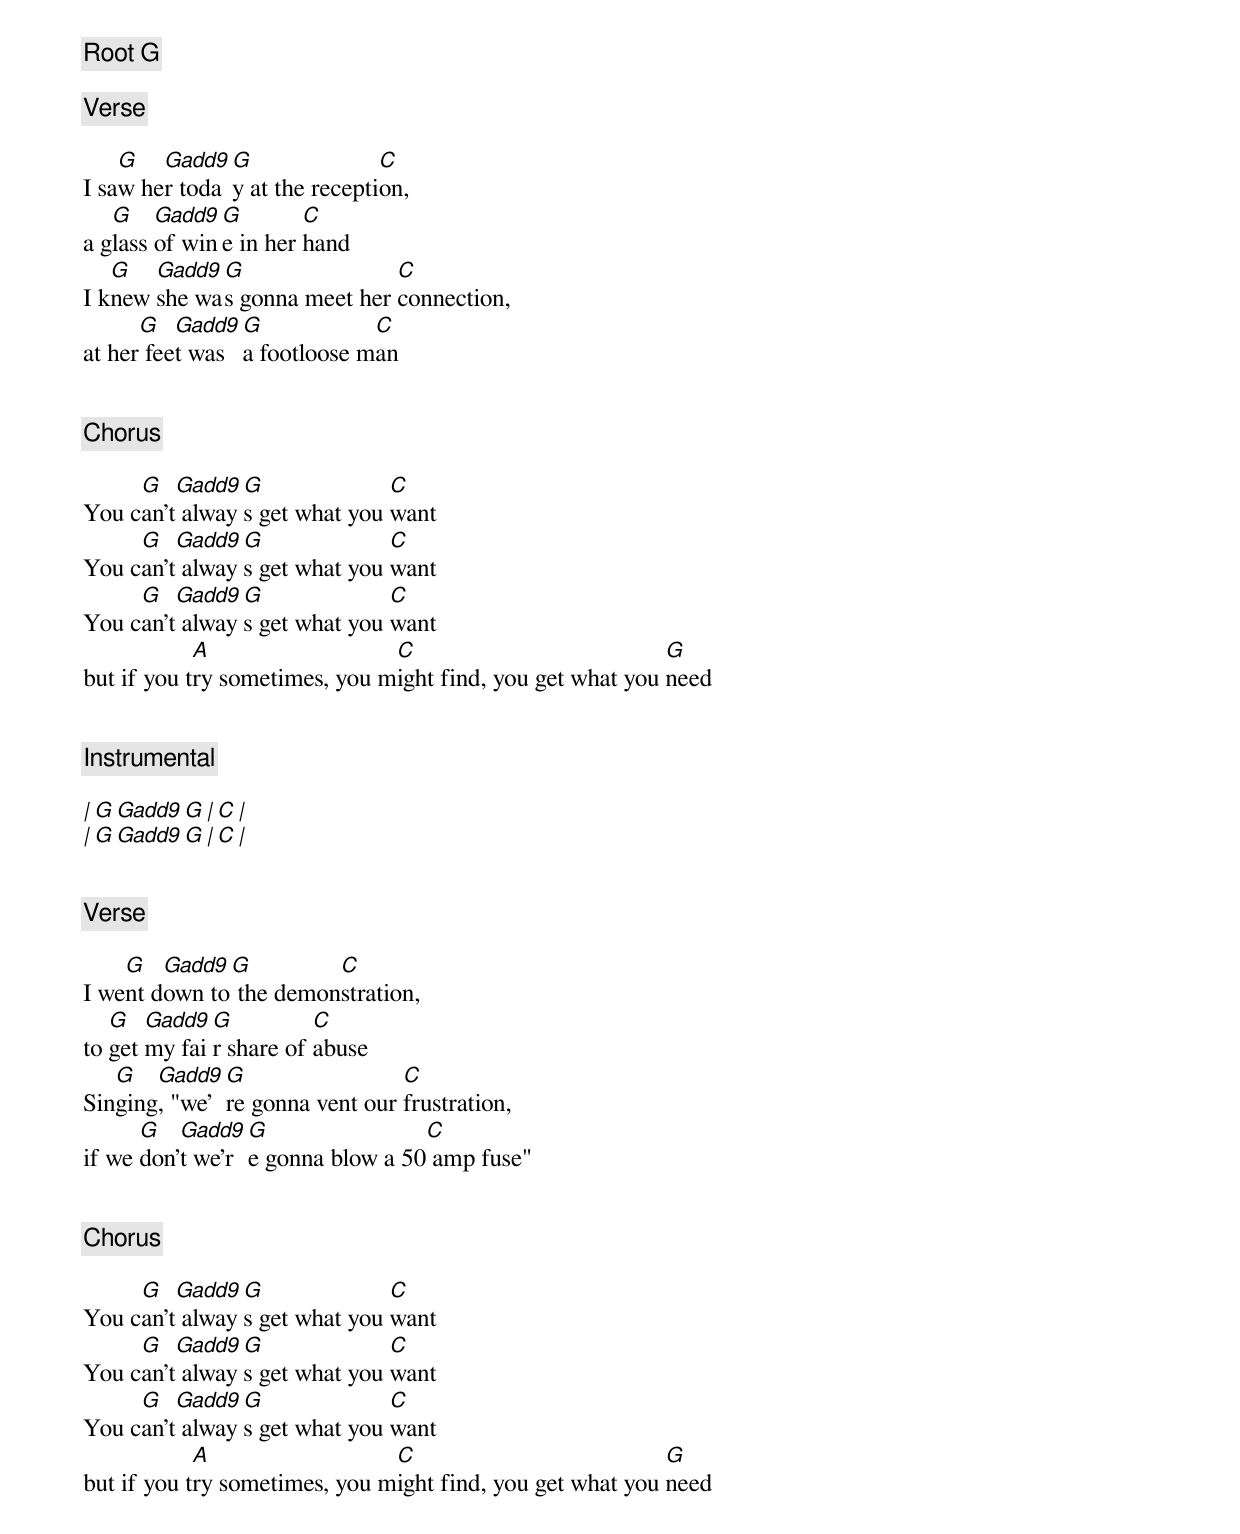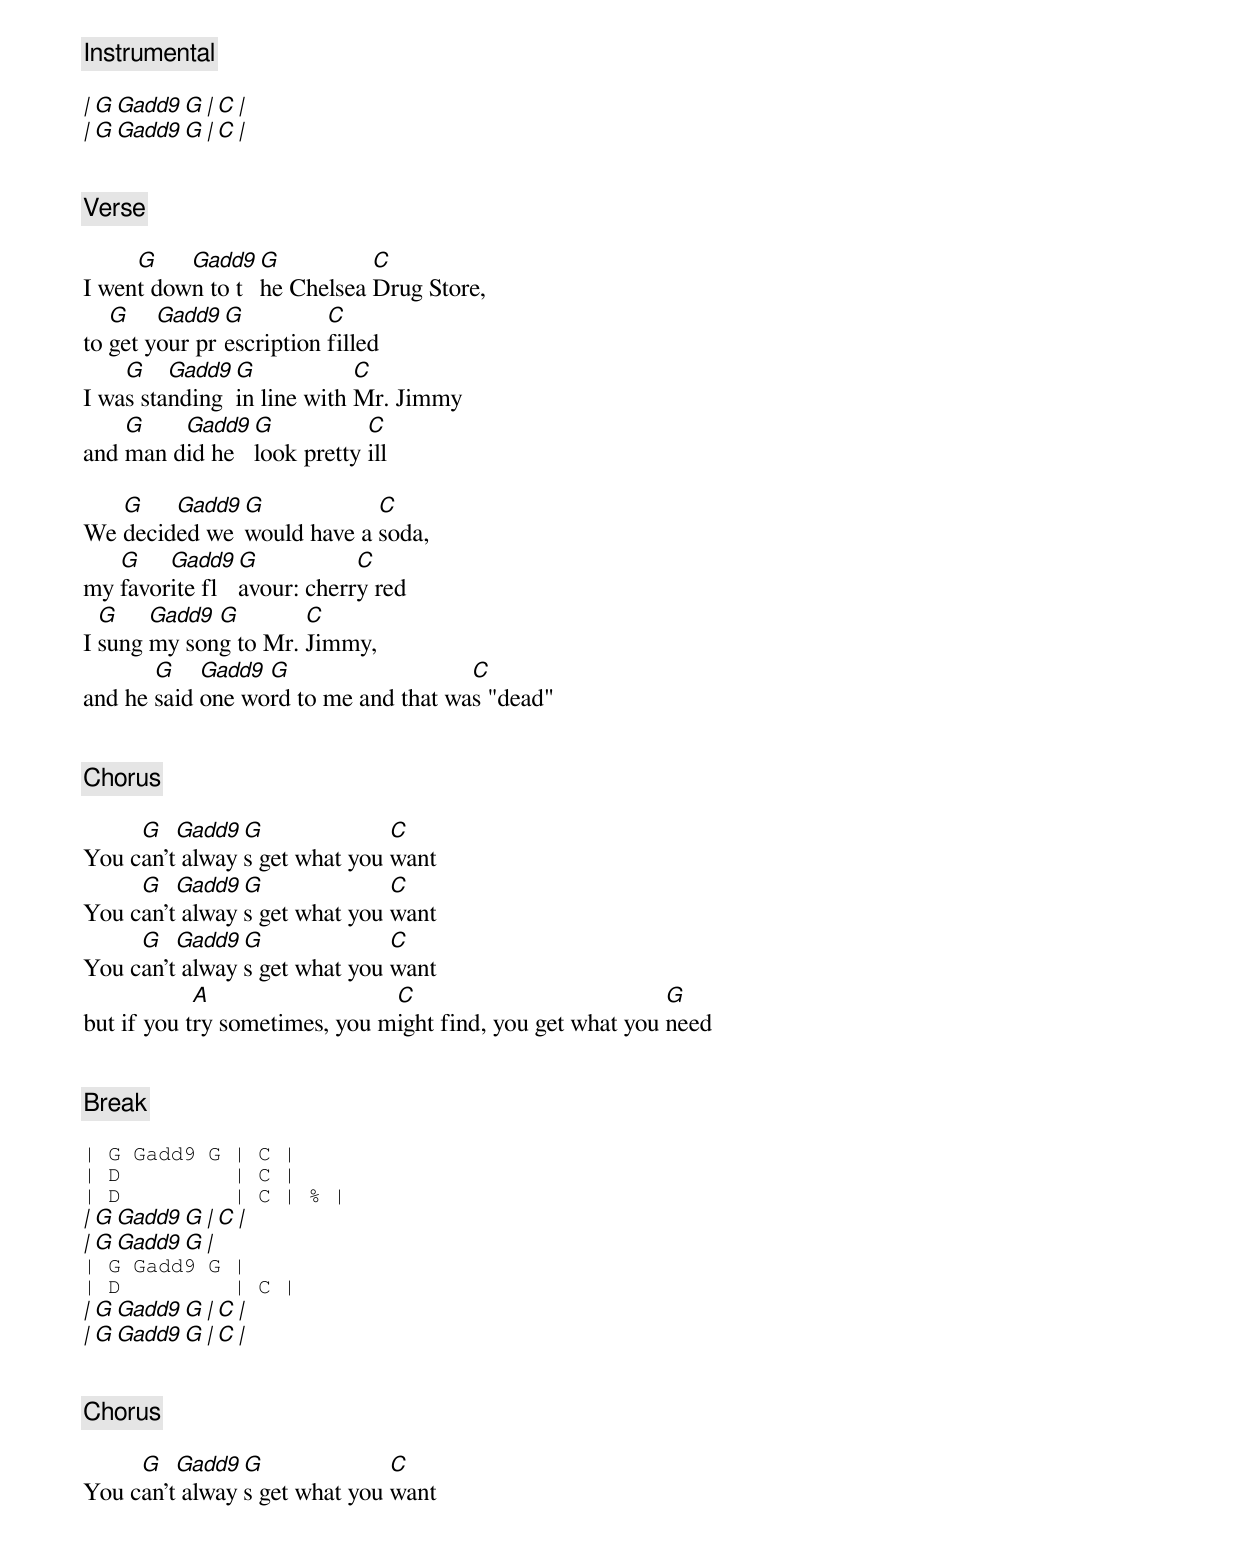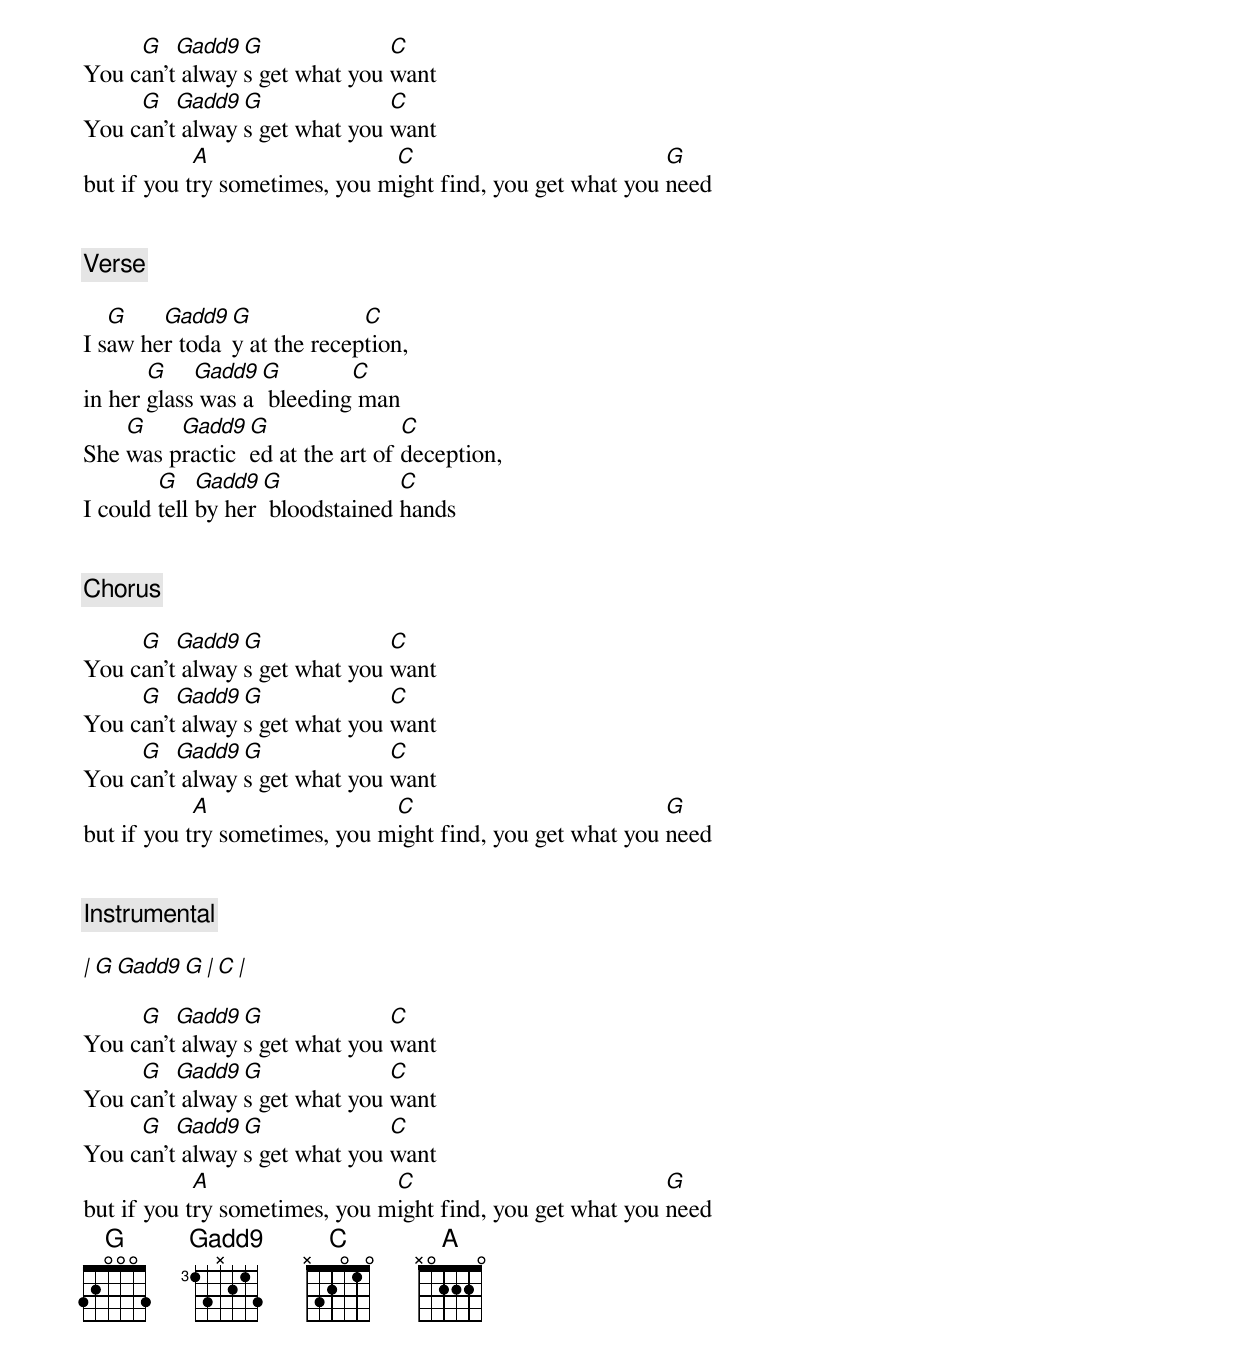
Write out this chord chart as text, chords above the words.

[Root] G

[Verse]

    G   Gadd9 G               C
I saw her today at the reception,
   G    Gadd9 G        C
a glass of wine in her hand
   G   Gadd9 G                C
I knew she was gonna meet her connection,
      G   Gadd9 G            C
at her feet was a footloose man


[Chorus]

     G   Gadd9 G              C
You can't always get what you want
     G   Gadd9 G              C
You can't always get what you want
     G   Gadd9 G              C
You can't always get what you want
            A                  C                           G
but if you try sometimes, you might find, you get what you need


[Instrumental]

| G Gadd9 G | C |
| G Gadd9 G | C |


[Verse]

    G   Gadd9 G         C
I went down to the demonstration,
   G   Gadd9 G          C
to get my fair share of abuse
   G   Gadd9 G                 C
Singing, "we're gonna vent our frustration,
      G   Gadd9 G                C
if we don't we're gonna blow a 50 amp fuse"


[Chorus]

     G   Gadd9 G              C
You can't always get what you want
     G   Gadd9 G              C
You can't always get what you want
     G   Gadd9 G              C
You can't always get what you want
            A                  C                           G
but if you try sometimes, you might find, you get what you need


[Instrumental]

| G Gadd9 G | C |
| G Gadd9 G | C |


[Verse]

     G    Gadd9 G          C
I went down to the Chelsea Drug Store,
   G    Gadd9 G          C
to get your prescription filled
    G    Gadd9 G            C
I was standing in line with Mr. Jimmy
    G    Gadd9 G           C
and man did he look pretty ill

   G    Gadd9 G            C
We decided we would have a soda,
   G    Gadd9 G           C
my favorite flavour: cherry red
  G    Gadd9 G        C
I sung my song to Mr. Jimmy,
       G    Gadd9 G                   C
and he said one word to me and that was "dead"


[Chorus]

     G   Gadd9 G              C
You can't always get what you want
     G   Gadd9 G              C
You can't always get what you want
     G   Gadd9 G              C
You can't always get what you want
            A                  C                           G
but if you try sometimes, you might find, you get what you need


[Break]

| G Gadd9 G | C |
| D         | C |
| D         | C | % |
| G Gadd9 G | C |
| G Gadd9 G |
| G Gadd9 G |
| D         | C |
| G Gadd9 G | C |
| G Gadd9 G | C |


[Chorus]

     G   Gadd9 G              C
You can't always get what you want
     G   Gadd9 G              C
You can't always get what you want
     G   Gadd9 G              C
You can't always get what you want
            A                  C                           G
but if you try sometimes, you might find, you get what you need


[Verse]

   G    Gadd9 G             C
I saw her today at the reception,
       G    Gadd9 G        C
in her glass was a bleeding man
    G    Gadd9 G                C
She was practiced at the art of deception,
        G    Gadd9 G             C
I could tell by her bloodstained hands


[Chorus]

     G   Gadd9 G              C
You can't always get what you want
     G   Gadd9 G              C
You can't always get what you want
     G   Gadd9 G              C
You can't always get what you want
            A                  C                           G
but if you try sometimes, you might find, you get what you need


[Instrumental]

| G Gadd9 G | C |

     G   Gadd9 G              C
You can't always get what you want
     G   Gadd9 G              C
You can't always get what you want
     G   Gadd9 G              C
You can't always get what you want
            A                  C                           G
but if you try sometimes, you might find, you get what you need
